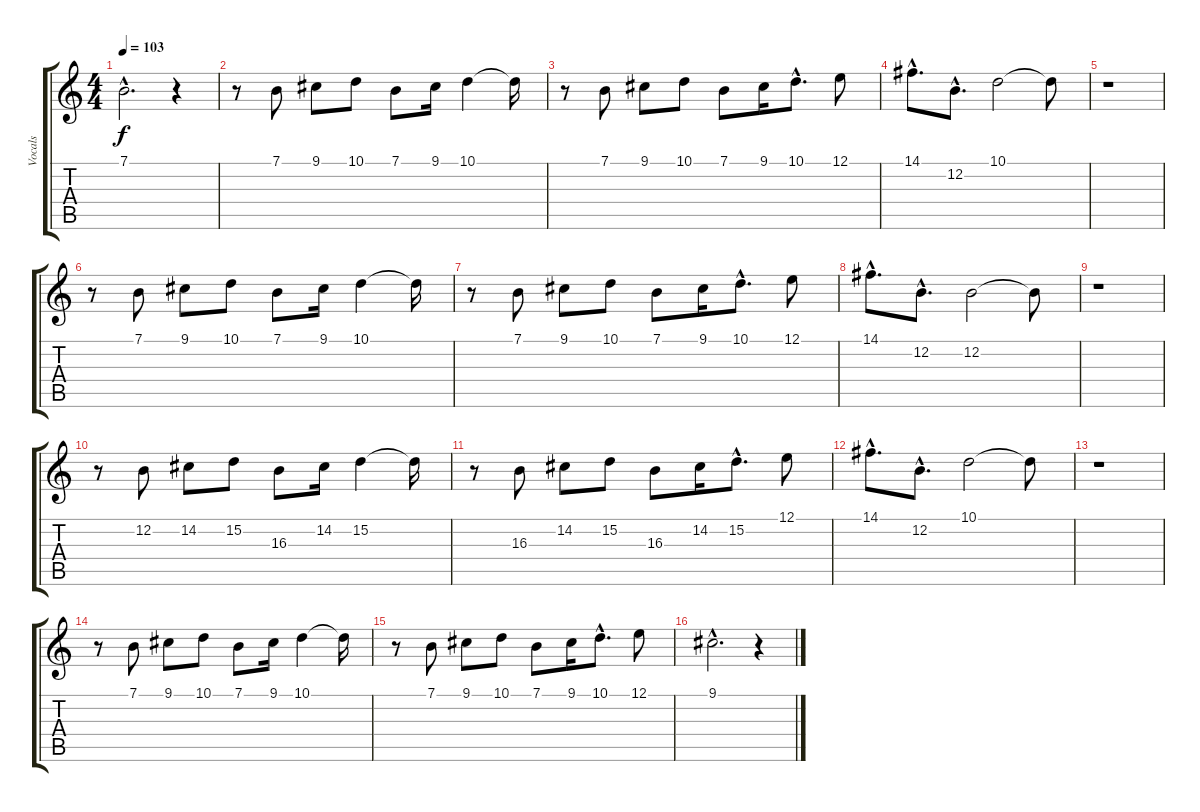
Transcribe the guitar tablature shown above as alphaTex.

\track ("Vocals" "Vocals") {instrument tangoaccordion}
\staff {score tabs}
\tuning (E4 B3 G3 D3 A2 E2) {hide}
\ts (4 4)
\tempo 103
\clef g2
\ks c
7.1{hac}.2{d dy f} r.4 |
r.8 7.1.8 9.1.8 10.1.8 7.1.8 9.1.16 10.1.4 10.1{t}.16 |
r.8 7.1.8 9.1.8 10.1.8 7.1.8 9.1.16 10.1{hac}.8{d} 12.1.8 |
14.1{hac}.8{d} 12.2{hac}.8{d} 10.1.2 10.1{t}.8 |
r.1 |
r.8 7.1.8 9.1.8 10.1.8 7.1.8 9.1.16 10.1.4 10.1{t}.16 |
r.8 7.1.8 9.1.8 10.1.8 7.1.8 9.1.16 10.1{hac}.8{d} 12.1.8 |
14.1{hac}.8{d} 12.2{hac}.8{d} 12.2.2 12.2{t}.8 |
r.1 |
r.8 12.2.8 14.2.8 15.2.8 16.3.8 14.2.16 15.2.4 15.2{t}.16 |
r.8 16.3.8 14.2.8 15.2.8 16.3.8 14.2.16 15.2{hac}.8{d} 12.1.8 |
14.1{hac}.8{d} 12.2{hac}.8{d} 10.1.2 10.1{t}.8 |
r.1 |
r.8 7.1.8 9.1.8 10.1.8 7.1.8 9.1.16 10.1.4 10.1{t}.16 |
r.8 7.1.8 9.1.8 10.1.8 7.1.8 9.1.16 10.1{hac}.8{d} 12.1.8 |
9.1{hac}.2{d} r.4
